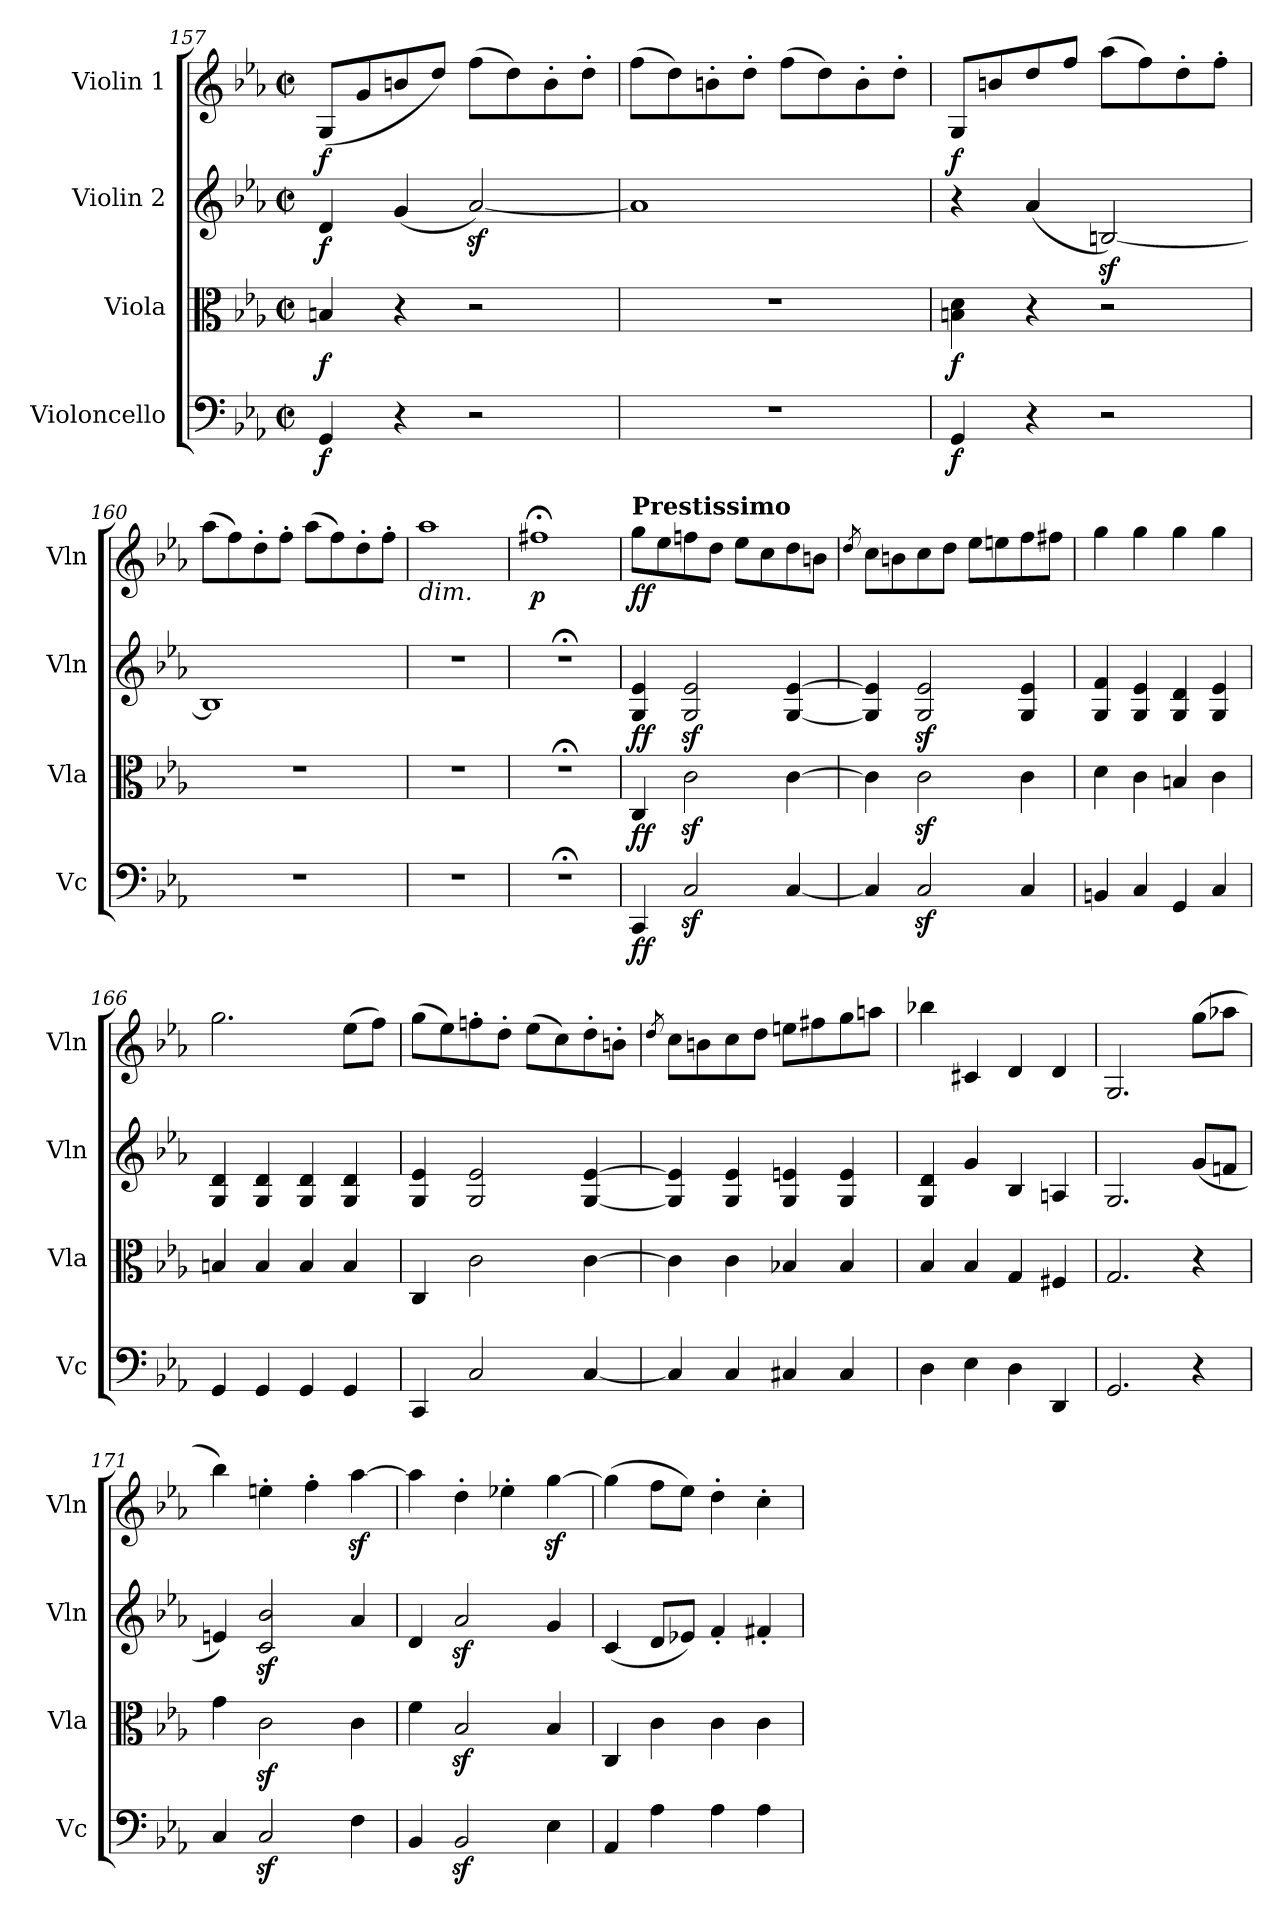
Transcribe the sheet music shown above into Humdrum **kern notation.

**kern	**dynam	**kern	**dynam	**kern	**dynam	**kern	**dynam
*part4	*part4	*part3	*part3	*part2	*part2	*part1	*part1
*staff4	*staff4	*staff3	*staff3	*staff2	*staff2	*staff1	*staff1
*I"Violoncello	*	*I"Viola	*	*I"Violin 2	*	*I"Violin 1	*
*I'Vc	*	*I'Vla	*	*I'Vln	*	*I'Vln	*
*clefF4	*	*clefC3	*	*clefG2	*	*clefG2	*
*k[b-e-a-]	*	*k[b-e-a-]	*	*k[b-e-a-]	*	*k[b-e-a-]	*
*M2/2	*	*M2/2	*	*M2/2	*	*M2/2	*
*met(c|)	*	*met(c|)	*	*met(c|)	*	*met(c|)	*
=157	=157	=157	=157	=157	=157	=157	=157
!	!LO:DY:b	!	!LO:DY:b	!	!LO:DY:b	!	!LO:DY:b
4GG/	f	4Bn/	f	4d/	f	(8G/L	f
.	.	.	.	.	.	8g/	.
4r	.	4r	.	(4g/	.	8bn/	.
.	.	.	.	.	.	8dd/J)	.
2r	.	2r	.	[2a-z</)	.	(8ff\L	.
.	.	.	.	.	.	8dd\)	.
.	.	.	.	.	.	8b'\	.
.	.	.	.	.	.	8dd'\J	.
=158	=158	=158	=158	=158	=158	=158	=158
1r	.	1r	.	1a-]	.	(8ff\L	.
.	.	.	.	.	.	8dd\)	.
.	.	.	.	.	.	8bn'\	.
.	.	.	.	.	.	8dd'\J	.
.	.	.	.	.	.	(8ff\L	.
.	.	.	.	.	.	8dd\)	.
.	.	.	.	.	.	8b'\	.
.	.	.	.	.	.	8dd'\J	.
!!LO:LB:g=z
=159	=159	=159	=159	=159	=159	=159	=159
!	!LO:DY:b	!	!LO:DY:b	!	!	!	!LO:DY:b
4GG/	f	4Bn\ 4d\	f	4r	.	8G/L	f
.	.	.	.	.	.	8bn/	.
4r	.	4r	.	(4a-/	.	8dd/	.
.	.	.	.	.	.	8ff/J	.
2r	.	2r	.	[2Bnz</)	.	(8aa-\L	.
.	.	.	.	.	.	8ff\)	.
.	.	.	.	.	.	8dd'\	.
.	.	.	.	.	.	8ff'\J	.
=160	=160	=160	=160	=160	=160	=160	=160
1r	.	1r	.	1B]	.	(8aa-\L	.
.	.	.	.	.	.	8ff\)	.
.	.	.	.	.	.	8dd'\	.
.	.	.	.	.	.	8ff'\J	.
.	.	.	.	.	.	(8aa-\L	.
.	.	.	.	.	.	8ff\)	.
.	.	.	.	.	.	8dd'\	.
.	.	.	.	.	.	8ff'\J	.
=161	=161	=161	=161	=161	=161	=161	=161
!	!	!	!	!	!	!LO:TX:b:i:t=dim.	!
1r	.	1r	.	1r	.	1aa-	.
=162	=162	=162	=162	=162	=162	=162	=162
!	!	!	!	!	!	!	!LO:DY:b
1r;<	.	1r;<	.	1r;<	.	1ff#X;<	p
!!LO:LB:g=z
=163	=163	=163	=163	=163	=163	=163	=163
!	!	!	!	!	!	!LO:TX:a:B:t=Prestissimo	!
!	!LO:DY:b	!	!LO:DY:b	!	!LO:DY:b	!	!LO:DY:b
4CC/	ff	4C/	ff	4G/ 4e-/	ff	8gg\L	ff
.	.	.	.	.	.	8ee-\	.
2Cz</	.	2cz<\	.	2G/z< 2e-/z<	.	8ffn\	.
.	.	.	.	.	.	8dd\J	.
.	.	.	.	.	.	8ee-\L	.
.	.	.	.	.	.	8cc\	.
[4C/	.	[4c\	.	[4G/ [4e-/	.	8dd\	.
.	.	.	.	.	.	8bn\J	.
=164	=164	=164	=164	=164	=164	=164	=164
.	.	.	.	.	.	8qdd/	.
4C/]	.	4c\]	.	4G/] 4e-/]	.	8cc\L	.
.	.	.	.	.	.	8bn\	.
2Cz</	.	2cz<\	.	2G/z< 2e-/z<	.	8cc\	.
.	.	.	.	.	.	8dd\J	.
.	.	.	.	.	.	8ee-\L	.
.	.	.	.	.	.	8een\	.
4C/	.	4c\	.	4G/ 4e-/	.	8ff\	.
.	.	.	.	.	.	8ff#X\J	.
=165	=165	=165	=165	=165	=165	=165	=165
4BBn/	.	4d\	.	4G/ 4f/	.	4gg\	.
4C/	.	4c\	.	4G/ 4e-/	.	4gg\	.
4GG/	.	4Bn/	.	4G/ 4d/	.	4gg\	.
4C/	.	4c\	.	4G/ 4e-/	.	4gg\	.
=166	=166	=166	=166	=166	=166	=166	=166
4GG/	.	4Bn/	.	4G/ 4d/	.	2.gg\	.
4GG/	.	4B/	.	4G/ 4d/	.	.	.
4GG/	.	4B/	.	4G/ 4d/	.	.	.
4GG/	.	4B/	.	4G/ 4d/	.	(8ee-\L	.
.	.	.	.	.	.	8ff\J)	.
=167	=167	=167	=167	=167	=167	=167	=167
4CC/	.	4C/	.	4G/ 4e-/	.	(8gg\L	.
.	.	.	.	.	.	8ee-\)	.
2C/	.	2c\	.	2G/ 2e-/	.	8ffn'\	.
.	.	.	.	.	.	8dd'\J	.
.	.	.	.	.	.	(8ee-\L	.
.	.	.	.	.	.	8cc\)	.
[4C/	.	[4c\	.	[4G/ [4e-/	.	8dd'\	.
.	.	.	.	.	.	8bn'\J	.
=168	=168	=168	=168	=168	=168	=168	=168
.	.	.	.	.	.	8qdd/	.
4C/]	.	4c\]	.	4G/] 4e-/]	.	8cc\L	.
.	.	.	.	.	.	8bn\	.
4C/	.	4c\	.	4G/ 4e-/	.	8cc\	.
.	.	.	.	.	.	8dd\J	.
4C#X/	.	4B-X/	.	4G/ 4en/	.	8een\L	.
.	.	.	.	.	.	8ff#X\	.
4C#/	.	4B-/	.	4G/ 4e/	.	8gg\	.
.	.	.	.	.	.	8aan\J	.
!!LO:LB:g=z
=169	=169	=169	=169	=169	=169	=169	=169
4D\	.	4B-/	.	4G/ 4d/	.	4bb-X\	.
4E-\	.	4B-/	.	4g/	.	4c#X/	.
4D\	.	4G/	.	4B-/	.	4d/	.
4DD/	.	4F#X/	.	4An/	.	4d/	.
=170	=170	=170	=170	=170	=170	=170	=170
2.GG/	.	2.G/	.	2.G/	.	2.G/	.
4r	.	4r	.	(8g/L	.	(8gg\L	.
.	.	.	.	8fn/J	.	8aa-X\J	.
!!LO:PB:g=z
=171	=171	=171	=171	=171	=171	=171	=171
4C/	.	4g\	.	4en/)	.	4bb-\)	.
2Cz</	.	2cz<\	.	2c/z< 2b-/z<	.	4een'\	.
.	.	.	.	.	.	4ff'\	.
4F\	.	4c\	.	4a-/	.	[4aa-z<\	.
=172	=172	=172	=172	=172	=172	=172	=172
4BB-/	.	4f\	.	4d/	.	4aa-\]	.
2BB-z</	.	2B-z</	.	2a-z</	.	4dd'\	.
.	.	.	.	.	.	4ee-X'\	.
4E-\	.	4B-/	.	4g/	.	[4ggz<\	.
=173	=173	=173	=173	=173	=173	=173	=173
4AA-/	.	4C/	.	(4c/	.	(4gg\]	.
4A-\	.	4c\	.	8d/L	.	8ff\L	.
.	.	.	.	8e-X/J)	.	8ee-\J)	.
4A-\	.	4c\	.	4f'/	.	4dd'\	.
4A-\	.	4c\	.	4f#X'/	.	4cc'\	.
=	=	=	=	=	=	=	=
*-	*-	*-	*-	*-	*-	*-	*-
